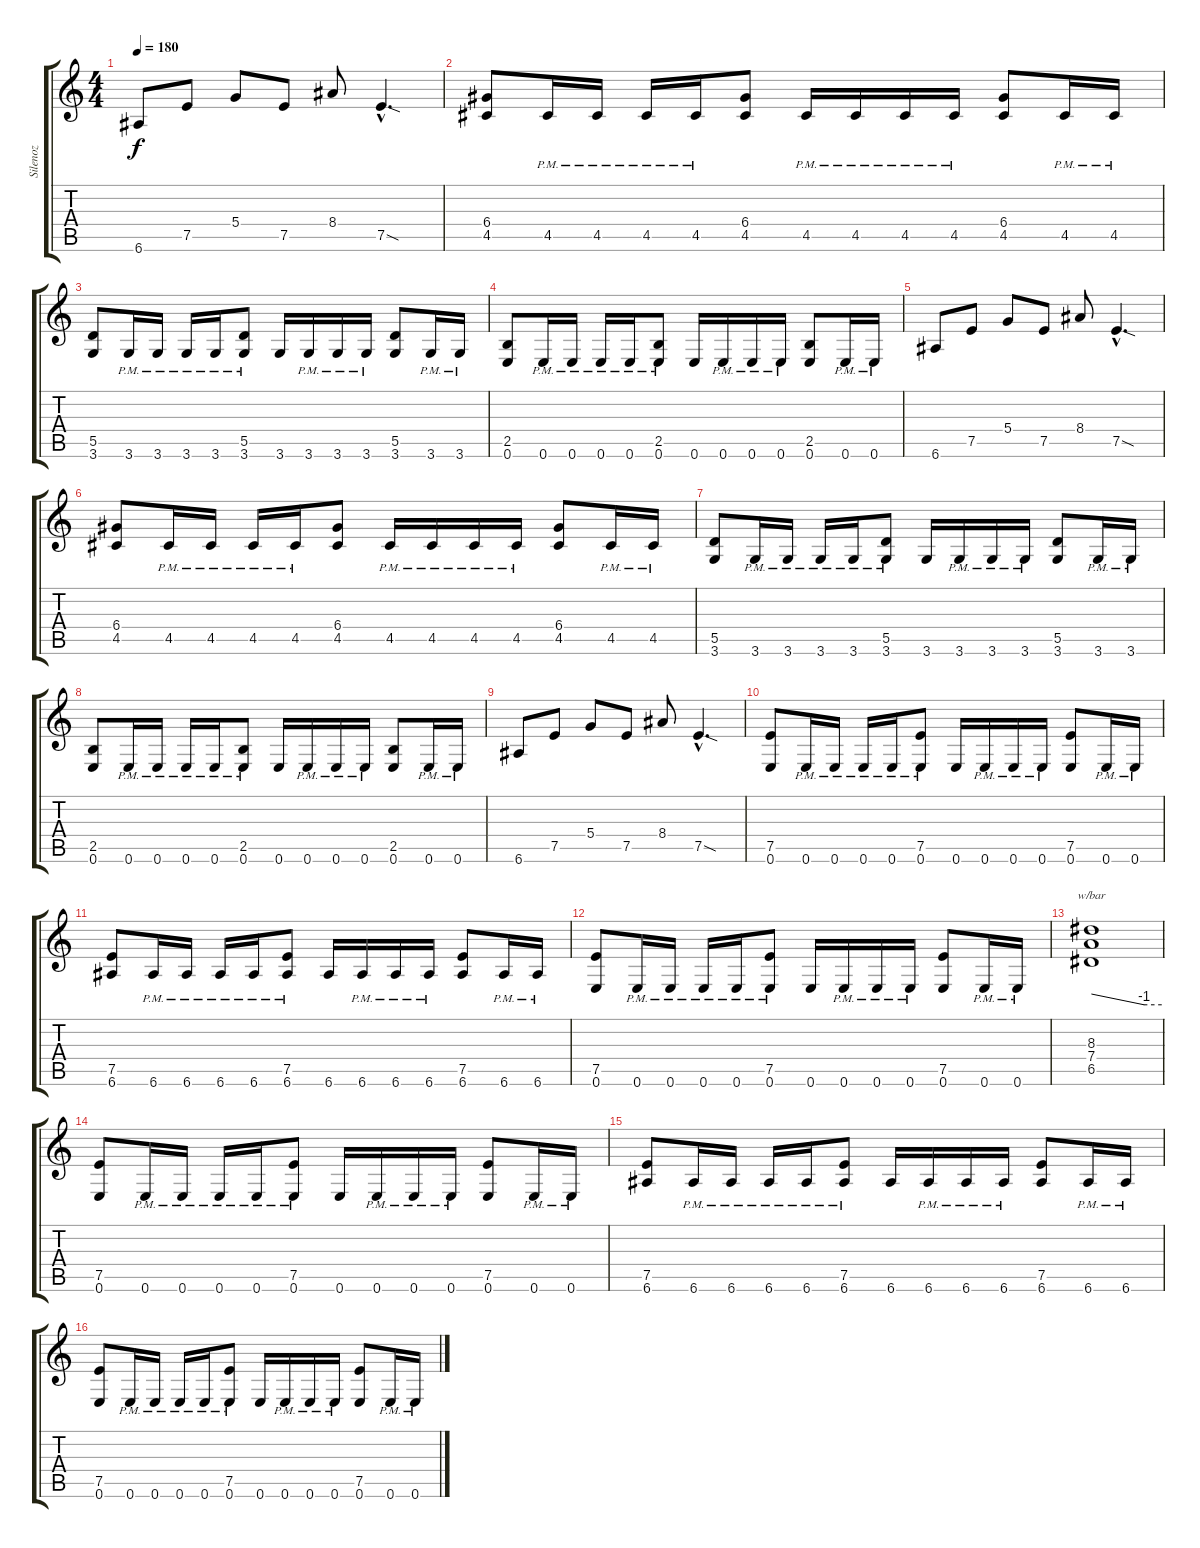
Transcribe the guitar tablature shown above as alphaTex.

\track ("Silenoz" "Silenoz") {instrument distortionguitar}
\staff {score tabs}
\tuning (E4 B3 G3 D3 A2 E2) {hide}
\ts (4 4)
\tempo 180
\clef g2
\ks c
6.6.8{dy f} 7.5.8 5.4.8 7.5.8 8.4.8 7.5{sod hac}.4{d} |
(6.4 4.5).8 4.5{pm}.16 4.5{pm}.16 4.5{pm}.16 4.5{pm}.16 (6.4 4.5).8 4.5{pm}.16 4.5{pm}.16 4.5{pm}.16 4.5{pm}.16 (6.4 4.5).8 4.5{pm}.16 4.5{pm}.16 |
(5.5 3.6).8 3.6{pm}.16 3.6{pm}.16 3.6{pm}.16 3.6{pm}.16 (5.5 3.6{pm}).8 3.6.16 3.6{pm}.16 3.6{pm}.16 3.6{pm}.16 (5.5 3.6).8 3.6{pm}.16 3.6{pm}.16 |
(2.5 0.6).8 0.6{pm}.16 0.6{pm}.16 0.6{pm}.16 0.6{pm}.16 (2.5 0.6{pm}).8 0.6.16 0.6{pm}.16 0.6{pm}.16 0.6{pm}.16 (2.5 0.6).8 0.6{pm}.16 0.6{pm}.16 |
6.6.8 7.5.8 5.4.8 7.5.8 8.4.8 7.5{sod hac}.4{d} |
(6.4 4.5).8 4.5{pm}.16 4.5{pm}.16 4.5{pm}.16 4.5{pm}.16 (6.4 4.5).8 4.5{pm}.16 4.5{pm}.16 4.5{pm}.16 4.5{pm}.16 (6.4 4.5).8 4.5{pm}.16 4.5{pm}.16 |
(5.5 3.6).8 3.6{pm}.16 3.6{pm}.16 3.6{pm}.16 3.6{pm}.16 (5.5 3.6{pm}).8 3.6.16 3.6{pm}.16 3.6{pm}.16 3.6{pm}.16 (5.5 3.6).8 3.6{pm}.16 3.6{pm}.16 |
(2.5 0.6).8 0.6{pm}.16 0.6{pm}.16 0.6{pm}.16 0.6{pm}.16 (2.5 0.6{pm}).8 0.6.16 0.6{pm}.16 0.6{pm}.16 0.6{pm}.16 (2.5 0.6).8 0.6{pm}.16 0.6{pm}.16 |
6.6.8 7.5.8 5.4.8 7.5.8 8.4.8 7.5{sod hac}.4{d} |
\section ("" "")
(7.5 0.6).8 0.6{pm}.16 0.6{pm}.16 0.6{pm}.16 0.6{pm}.16 (7.5 0.6{pm}).8 0.6.16 0.6{pm}.16 0.6{pm}.16 0.6{pm}.16 (7.5 0.6).8 0.6{pm}.16 0.6{pm}.16 |
(7.5 6.6).8 6.6{pm}.16 6.6{pm}.16 6.6{pm}.16 6.6{pm}.16 (7.5 6.6{pm}).8 6.6.16 6.6{pm}.16 6.6{pm}.16 6.6{pm}.16 (7.5 6.6).8 6.6{pm}.16 6.6{pm}.16 |
(7.5 0.6).8 0.6{pm}.16 0.6{pm}.16 0.6{pm}.16 0.6{pm}.16 (7.5 0.6{pm}).8 0.6.16 0.6{pm}.16 0.6{pm}.16 0.6{pm}.16 (7.5 0.6).8 0.6{pm}.16 0.6{pm}.16 |
(8.3 7.4 6.5).1{tbe (custom default 0 0 45 -4 60 -4)} |
(7.5 0.6).8 0.6{pm}.16 0.6{pm}.16 0.6{pm}.16 0.6{pm}.16 (7.5 0.6{pm}).8 0.6.16 0.6{pm}.16 0.6{pm}.16 0.6{pm}.16 (7.5 0.6).8 0.6{pm}.16 0.6{pm}.16 |
(7.5 6.6).8 6.6{pm}.16 6.6{pm}.16 6.6{pm}.16 6.6{pm}.16 (7.5 6.6{pm}).8 6.6.16 6.6{pm}.16 6.6{pm}.16 6.6{pm}.16 (7.5 6.6).8 6.6{pm}.16 6.6{pm}.16 |
(7.5 0.6).8 0.6{pm}.16 0.6{pm}.16 0.6{pm}.16 0.6{pm}.16 (7.5 0.6{pm}).8 0.6.16 0.6{pm}.16 0.6{pm}.16 0.6{pm}.16 (7.5 0.6).8 0.6{pm}.16 0.6{pm}.16
